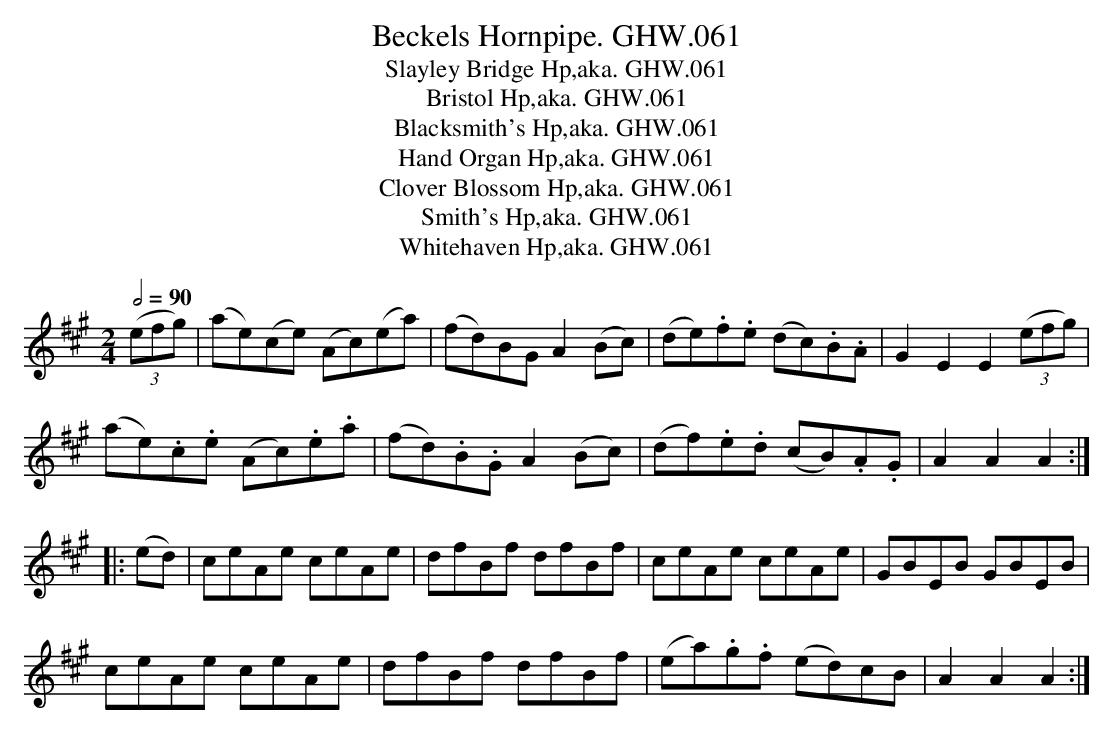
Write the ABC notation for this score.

X:1
T:Beckels Hornpipe. GHW.061
T:Slayley Bridge Hp,aka. GHW.061
T:Bristol Hp,aka. GHW.061
T:Blacksmith's Hp,aka. GHW.061
T:Hand Organ Hp,aka. GHW.061
T:Clover Blossom Hp,aka. GHW.061
T:Smith's Hp,aka. GHW.061
T:Whitehaven Hp,aka. GHW.061
M:2/4
L:1/8
Q:1/2=90
K:A
((3efg)|(ae)(ce) (Ac)(ea)|(fd)BG A2 (Bc)|\
(de).f.e (dc).B.A|G2 E2E2 ((3efg)|
(ae).c.e (Ac).e.a|(fd).B.G A2 (Bc)|(df).e.d (cB).A.G|A2A2A2:|
|:(ed)|ceAe ceAe|dfBf dfBf|ceAe ceAe|GBEB GBEB|
ceAe ceAe|dfBf dfBf|(ea).g.f (ed)cB|A2A2A2:|
